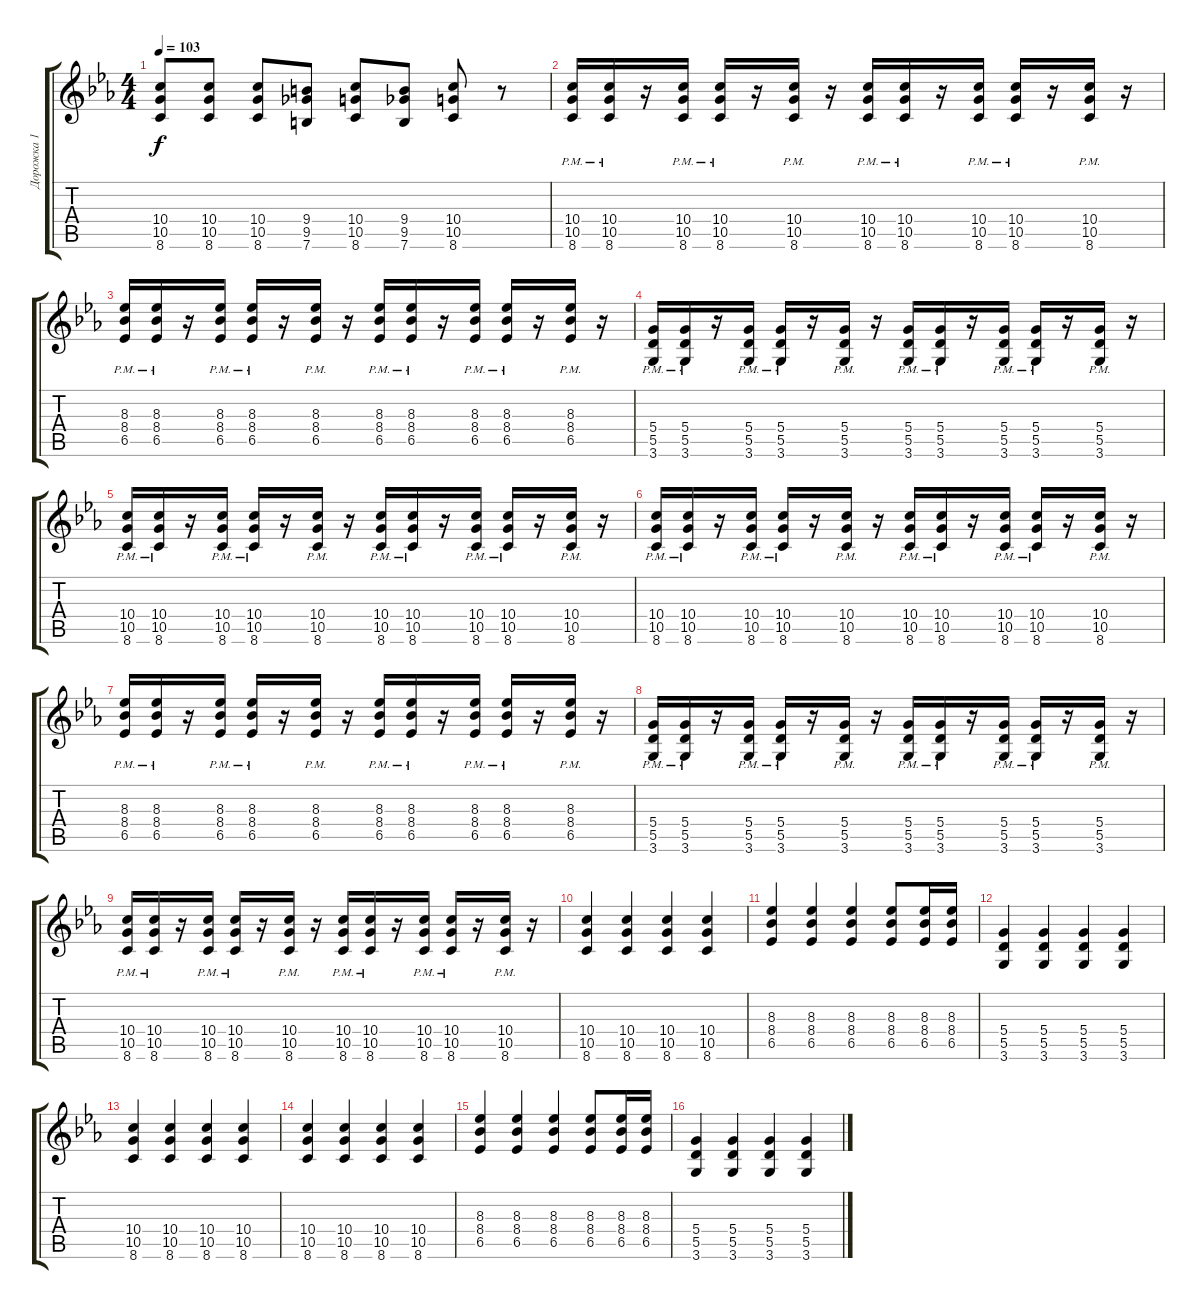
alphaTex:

\track ("Дорожка 1" "Дорожка 1") {instrument distortionguitar}
\staff {score tabs}
\tuning (E4 B3 G3 D3 A2 E2) {hide}
\ts (4 4)
\tempo 103
\clef g2
\ks cminor
(10.4 10.5 8.6).8{dy f} (10.4 10.5 8.6).8 (10.4 10.5 8.6).8 (9.4 9.5 7.6).8 (10.4 10.5 8.6).8 (9.4 9.5 7.6).8 (10.4 10.5 8.6).8 r.8 |
(10.4{pm} 10.5{pm} 8.6{pm}).16 (10.4{pm} 10.5{pm} 8.6{pm}).16 r.16 (10.4{pm} 10.5{pm} 8.6{pm}).16 (10.4{pm} 10.5{pm} 8.6{pm}).16 r.16 (10.4{pm} 10.5{pm} 8.6{pm}).16 r.16 (10.4{pm} 10.5{pm} 8.6{pm}).16 (10.4{pm} 10.5{pm} 8.6{pm}).16 r.16 (10.4{pm} 10.5{pm} 8.6{pm}).16 (10.4{pm} 10.5{pm} 8.6{pm}).16 r.16 (10.4{pm} 10.5{pm} 8.6{pm}).16 r.16 |
(8.3{pm} 8.4{pm} 6.5{pm}).16 (8.3{pm} 8.4{pm} 6.5{pm}).16 r.16 (8.3{pm} 8.4{pm} 6.5{pm}).16 (8.3{pm} 8.4{pm} 6.5{pm}).16 r.16 (8.3{pm} 8.4{pm} 6.5{pm}).16 r.16 (8.3{pm} 8.4{pm} 6.5{pm}).16 (8.3{pm} 8.4{pm} 6.5{pm}).16 r.16 (8.3{pm} 8.4{pm} 6.5{pm}).16 (8.3{pm} 8.4{pm} 6.5{pm}).16 r.16 (8.3{pm} 8.4{pm} 6.5{pm}).16 r.16 |
(5.4{pm} 5.5{pm} 3.6{pm}).16 (5.4{pm} 5.5{pm} 3.6{pm}).16 r.16 (5.4{pm} 5.5{pm} 3.6{pm}).16 (5.4{pm} 5.5{pm} 3.6{pm}).16 r.16 (5.4{pm} 5.5{pm} 3.6{pm}).16 r.16 (5.4{pm} 5.5{pm} 3.6{pm}).16 (5.4{pm} 5.5{pm} 3.6{pm}).16 r.16 (5.4{pm} 5.5{pm} 3.6{pm}).16 (5.4{pm} 5.5{pm} 3.6{pm}).16 r.16 (5.4{pm} 5.5{pm} 3.6{pm}).16 r.16 |
(10.4{pm} 10.5{pm} 8.6{pm}).16 (10.4{pm} 10.5{pm} 8.6{pm}).16 r.16 (10.4{pm} 10.5{pm} 8.6{pm}).16 (10.4{pm} 10.5{pm} 8.6{pm}).16 r.16 (10.4{pm} 10.5{pm} 8.6{pm}).16 r.16 (10.4{pm} 10.5{pm} 8.6{pm}).16 (10.4{pm} 10.5{pm} 8.6{pm}).16 r.16 (10.4{pm} 10.5{pm} 8.6{pm}).16 (10.4{pm} 10.5{pm} 8.6{pm}).16 r.16 (10.4{pm} 10.5{pm} 8.6{pm}).16 r.16 |
(10.4{pm} 10.5{pm} 8.6{pm}).16 (10.4{pm} 10.5{pm} 8.6{pm}).16 r.16 (10.4{pm} 10.5{pm} 8.6{pm}).16 (10.4{pm} 10.5{pm} 8.6{pm}).16 r.16 (10.4{pm} 10.5{pm} 8.6{pm}).16 r.16 (10.4{pm} 10.5{pm} 8.6{pm}).16 (10.4{pm} 10.5{pm} 8.6{pm}).16 r.16 (10.4{pm} 10.5{pm} 8.6{pm}).16 (10.4{pm} 10.5{pm} 8.6{pm}).16 r.16 (10.4{pm} 10.5{pm} 8.6{pm}).16 r.16 |
(8.3{pm} 8.4{pm} 6.5{pm}).16 (8.3{pm} 8.4{pm} 6.5{pm}).16 r.16 (8.3{pm} 8.4{pm} 6.5{pm}).16 (8.3{pm} 8.4{pm} 6.5{pm}).16 r.16 (8.3{pm} 8.4{pm} 6.5{pm}).16 r.16 (8.3{pm} 8.4{pm} 6.5{pm}).16 (8.3{pm} 8.4{pm} 6.5{pm}).16 r.16 (8.3{pm} 8.4{pm} 6.5{pm}).16 (8.3{pm} 8.4{pm} 6.5{pm}).16 r.16 (8.3{pm} 8.4{pm} 6.5{pm}).16 r.16 |
(5.4{pm} 5.5{pm} 3.6{pm}).16 (5.4{pm} 5.5{pm} 3.6{pm}).16 r.16 (5.4{pm} 5.5{pm} 3.6{pm}).16 (5.4{pm} 5.5{pm} 3.6{pm}).16 r.16 (5.4{pm} 5.5{pm} 3.6{pm}).16 r.16 (5.4{pm} 5.5{pm} 3.6{pm}).16 (5.4{pm} 5.5{pm} 3.6{pm}).16 r.16 (5.4{pm} 5.5{pm} 3.6{pm}).16 (5.4{pm} 5.5{pm} 3.6{pm}).16 r.16 (5.4{pm} 5.5{pm} 3.6{pm}).16 r.16 |
(10.4{pm} 10.5{pm} 8.6{pm}).16 (10.4{pm} 10.5{pm} 8.6{pm}).16 r.16 (10.4{pm} 10.5{pm} 8.6{pm}).16 (10.4{pm} 10.5{pm} 8.6{pm}).16 r.16 (10.4{pm} 10.5{pm} 8.6{pm}).16 r.16 (10.4{pm} 10.5{pm} 8.6{pm}).16 (10.4{pm} 10.5{pm} 8.6{pm}).16 r.16 (10.4{pm} 10.5{pm} 8.6{pm}).16 (10.4{pm} 10.5{pm} 8.6{pm}).16 r.16 (10.4{pm} 10.5{pm} 8.6{pm}).16 r.16 |
(10.4 10.5 8.6).4 (10.4 10.5 8.6).4 (10.4 10.5 8.6).4 (10.4 10.5 8.6).4 |
(8.3 8.4 6.5).4 (8.3 8.4 6.5).4 (8.3 8.4 6.5).4 (8.3 8.4 6.5).8 (8.3 8.4 6.5).16 (8.3 8.4 6.5).16 |
(5.4 5.5 3.6).4 (5.4 5.5 3.6).4 (5.4 5.5 3.6).4 (5.4 5.5 3.6).4 |
(10.4 10.5 8.6).4 (10.4 10.5 8.6).4 (10.4 10.5 8.6).4 (10.4 10.5 8.6).4 |
(10.4 10.5 8.6).4 (10.4 10.5 8.6).4 (10.4 10.5 8.6).4 (10.4 10.5 8.6).4 |
(8.3 8.4 6.5).4 (8.3 8.4 6.5).4 (8.3 8.4 6.5).4 (8.3 8.4 6.5).8 (8.3 8.4 6.5).16 (8.3 8.4 6.5).16 |
(5.4 5.5 3.6).4 (5.4 5.5 3.6).4 (5.4 5.5 3.6).4 (5.4 5.5 3.6).4
